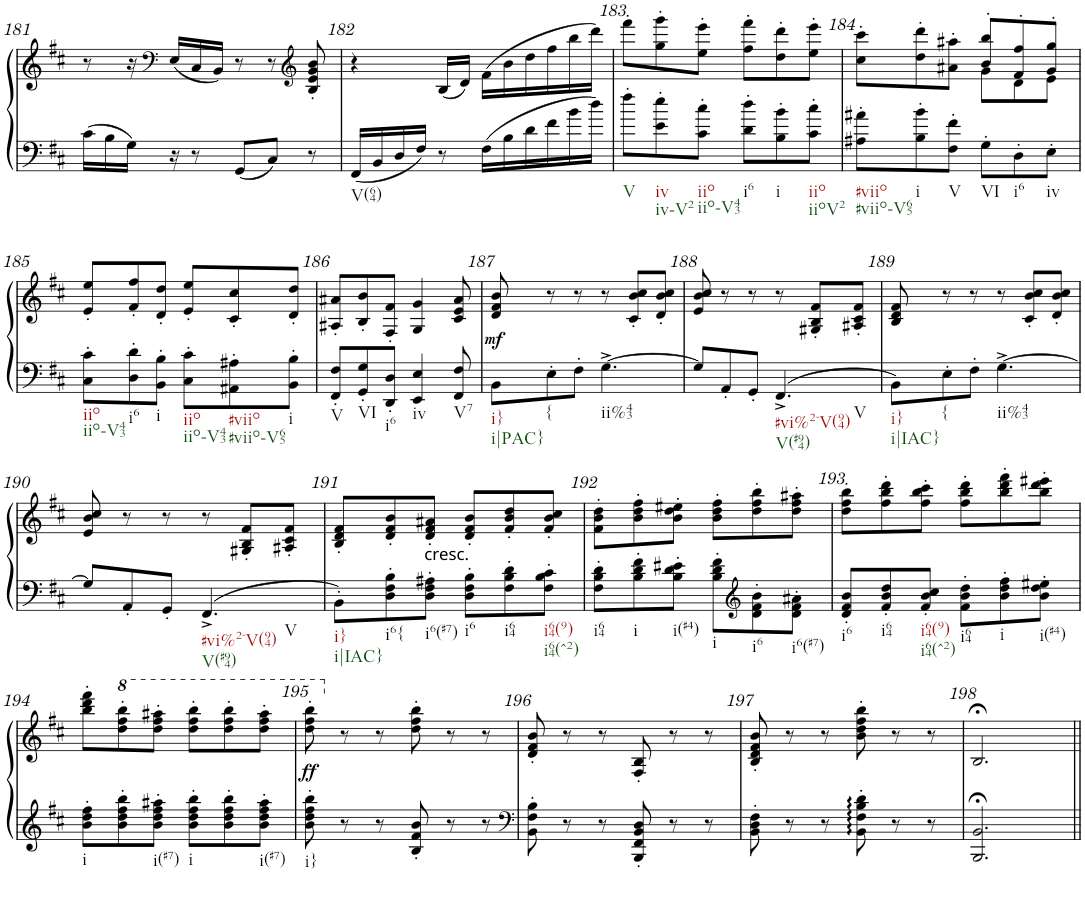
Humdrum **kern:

**kern	**kern	**dynam
*part1	*part1	*part1
*staff2	*staff1	*staff1/2
*I"Klavier	*	*
*I'Klav.	*	*
!!LO:PB:g=z
*clefF4	*clefG2	*
*k[f#c#]	*k[f#c#]	*
*D:	*D:	*
*M6/8	*M6/8	*
=181	=181	=181
16c#\LL	8r	.
16B\	.	.
16G\JJ	16r	.
*	*clefF4	*
16r	(16E/LL	.
8r	16C#/	.
.	16BB/JJ)	.
8GG/L	8r	.
8C#/J	8r	.
*	*clefG2	*
8r	8B/' 8e/' 8g/' 8b/'	.
=182	=182	=182
!LO:TX:b:t=V(64)	!	!
16FF#/LL	4r	.
16BB/	.	.
16D/	.	.
16F#/JJ	.	.
8r	(16B/LL	.
.	16d/JJ)	.
16F#\LL	(16f#\LL	.
16B\	16b\	.
16d\	16dd\	.
16f#\	16ff#\	.
16b\	16bb\	.
16dd\JJ	16ddd\JJ)	.
=183	=183	=183
!LO:TX:b:t=V	!	!
8ff#'\L	8fff#'\L	.
!LO:TX:b:t=iv	!	!
!LO:TX:b:t=iv-V2	!	!
8e\' 8ee\'	8gg\' 8ggg\'	.
!LO:TX:b:t=iio	!	!
!LO:TX:b:t=iio-V43	!	!
8c#\' 8cc#\'J	8ee\' 8eee\'J	.
!LO:TX:b:t=i6	!	!
8d\' 8dd\'L	8ff#\' 8fff#\'L	.
!LO:TX:b:t=i	!	!
8B\' 8b\'	8dd\' 8ddd\'	.
!LO:TX:b:t=iio	!	!
!LO:TX:b:t=iioV2	!	!
8c#\' 8cc#\'J	8ee\' 8eee\'J	.
=184	=184	=184
*	*^	*
!LO:TX:b:t=#viio	!	!	!
!LO:TX:b:t=#viio-V65	!	!	!
8A#X\' 8a#X\'L	8cc#\' 8ccc#\'L	4.ryy	.
!LO:TX:b:t=i	!	!	!
8B\' 8b\'	8dd\' 8ddd\'	.	.
!LO:TX:b:t=V	!	!	!
8F#\' 8f#\'J	8a#X\' 8aa#X\'J	.	.
!LO:TX:b:t=VI	!	!	!
8G'\L	8b/' 8bb/'L	8g\L	.
!LO:TX:b:t=i6	!	!	!
8D'\	8f#/' 8ff#/'	8d\	.
!LO:TX:b:t=iv	!	!	!
8E'\J	8g/' 8gg/'J	8e\J	.
!!LO:LB:g=z
=185	=185	=185	=185
!LO:TX:b:t=iio	!	!	!
!LO:TX:b:t=iio-V43	!	!	!
*	*v	*v	*
8C#\' 8c#\'L	8e/' 8ee/'L	.
!LO:TX:b:t=i6	!	!
8D\' 8d\'	8f#/' 8ff#/'	.
!LO:TX:b:t=i	!	!
8BB\' 8B\'J	8d/' 8dd/'J	.
!LO:TX:b:t=iio	!	!
!LO:TX:b:t=iio-V43	!	!
8C#\' 8c#\'L	8e/' 8ee/'L	.
!LO:TX:b:t=#viio	!	!
!LO:TX:b:t=#viio-V65	!	!
8AA#X\' 8A#X\'	8c#/' 8cc#/'	.
!LO:TX:b:t=i	!	!
8BB\' 8B\'J	8d/' 8dd/'J	.
=186	=186	=186
!LO:TX:b:t=V	!	!
8FF#/' 8F#/'L	8A#X/' 8a#X/'L	.
!LO:TX:b:t=VI	!	!
8GG/' 8G/'	8B/' 8b/'	.
!LO:TX:b:t=i6	!	!
8DD/' 8D/'J	8F#/' 8f#/'J	.
!LO:TX:b:t=iv	!	!
4EE/ 4E/	4G/ 4g/	.
!LO:TX:b:t=V7	!	!
8FF#/ 8F#/	8c#/ 8e/ 8a#/	.
=187	=187	=187
!LO:TX:b:t=i}	!	!
!LO:TX:b:t=i|PAC}	!	!
!	!	!LO:DY:b
8BB\L	8d/ 8f#/ 8b/	mf
!LO:TX:b:t={	!	!
8E'\	8r	.
8F#'\J	8r	.
!LO:TX:b:t=ii%43	!	!
[4.G^\	8r	.
.	8c#/' 8b/' 8cc#/'L	.
.	8d/' 8b/' 8cc#/'J	.
=188	=188	=188
8G/L]	8e/ 8b/ 8cc#/	.
8AA'/	8r	.
8GG'/J	8r	.
!LO:TX:b:t=#vi%2-V(94)	!	!
!LO:TX:b:t=V(#94)	!	!
!LO:TX:b:t=V	!	!
4.FF#^/	8r	.
.	8G#X/' 8B/' 8f#/'L	.
.	8A#X/' 8c#/' 8f#/'J	.
=189	=189	=189
!LO:TX:b:t=i}	!	!
!LO:TX:b:t=i|IAC}	!	!
8BB\L	8B/ 8d/ 8f#/	.
!LO:TX:b:t={	!	!
8E'\	8r	.
8F#'\J	8r	.
!LO:TX:b:t=ii%43	!	!
[4.G^\	8r	.
.	8c#/' 8b/' 8cc#/'L	.
.	8d/' 8b/' 8cc#/'J	.
!!LO:LB:g=z
=190	=190	=190
8G/L]	8e/ 8b/ 8cc#/	.
8AA'/	8r	.
8GG'/J	8r	.
!LO:TX:b:t=#vi%2-V(94)	!	!
!LO:TX:b:t=V(#94)	!	!
!LO:TX:b:t=V	!	!
4.FF#^/	8r	.
.	8G#X/' 8B/' 8f#/'L	.
.	8A#X/' 8c#/' 8f#/'J	.
=191	=191	=191
!LO:TX:b:t=i}	!	!
!LO:TX:b:t=i|IAC}	!	!
8BB'\L	8B/' 8d/' 8f#/'L	.
!LO:TX:b:t=i6{	!	!
8D\' 8F#\' 8B\'	8d/' 8f#/' 8b/'	.
!LO:TX:a:t=cresc.	!	!
!LO:TX:b:t=i6(#7)	!	!
8D\' 8F#\' 8A#X\'J	8d/' 8f#/' 8a#X/'J	.
!LO:TX:b:t=i6	!	!
8D\' 8F#\' 8B\'L	8d/' 8f#/' 8b/'L	.
!LO:TX:b:t=i64	!	!
8F#\' 8B\' 8d\'	8f#/' 8b/' 8dd/'	.
!LO:TX:b:t=i64(9)	!	!
!LO:TX:b:t=i64(^2)	!	!
8F#\' 8B\' 8c#\'J	8f#/' 8b/' 8cc#/'J	.
=192	=192	=192
!LO:TX:b:t=i64	!	!
8F#\' 8B\' 8d\'L	8f#\' 8b\' 8dd\'L	.
!LO:TX:b:t=i	!	!
8B\' 8d\' 8f#\'	8b\' 8dd\' 8ff#\'	.
!LO:TX:b:t=i(#4)	!	!
8B\' 8d\' 8e#X\'J	8b\' 8dd\' 8ee#X\'J	.
!LO:TX:b:t=i	!	!
8B\' 8d\' 8f#\'L	8b\' 8dd\' 8ff#\'L	.
*clefG2	*	*
!LO:TX:b:t=i6	!	!
8d\' 8f#\' 8b\'	8dd\' 8ff#\' 8bb\'	.
!LO:TX:b:t=i6(#7)	!	!
8d\' 8f#\' 8a#X\'J	8dd\' 8ff#\' 8aa#X\'J	.
=193	=193	=193
!LO:TX:b:t=i6	!	!
8d/' 8f#/' 8b/'L	8dd\' 8ff#\' 8bb\'L	.
!LO:TX:b:t=i64	!	!
8f#/' 8b/' 8dd/'	8ff#\' 8bb\' 8ddd\'	.
!LO:TX:b:t=i64(9)	!	!
!LO:TX:b:t=i64(^2)	!	!
8f#/' 8b/' 8cc#/'J	8ff#\' 8bb\' 8ccc#\'J	.
!LO:TX:b:t=i64	!	!
8f#\' 8b\' 8dd\'L	8ff#\' 8bb\' 8ddd\'L	.
!LO:TX:b:t=i	!	!
8b\' 8dd\' 8ff#\'	8bb\' 8ddd\' 8fff#\'	.
!LO:TX:b:t=i(#4)	!	!
8b\' 8dd\' 8ee#X\'J	8bb\' 8ddd\' 8eee#X\'J	.
!!LO:LB:g=z
=194	=194	=194
!LO:TX:b:t=i	!	!
8b\' 8dd\' 8ff#\'L	8bb\' 8ddd\' 8fff#\'L	.
8b\' 8dd\' 8ff#\' 8bb\'	8ddd\' 8fff#\' 8bbb\'	.
!LO:TX:b:t=i(#7)	!	!
8b\' 8dd\' 8ff#\' 8aa#X\'J	8ddd\' 8fff#\' 8aaa#X\'J	.
!LO:TX:b:t=i	!	!
8b\' 8dd\' 8ff#\' 8bb\'L	8ddd\' 8fff#\' 8bbb\'L	.
8b\' 8dd\' 8ff#\' 8bb\'	8ddd\' 8fff#\' 8bbb\'	.
!LO:TX:b:t=i(#7)	!	!
8b\' 8dd\' 8ff#\' 8aa#\'J	8ddd\' 8fff#\' 8aaa#\'J	.
=195	=195	=195
!LO:TX:b:t=i}	!	!
!	!	!LO:DY:b
8b\' 8dd\' 8ff#\' 8bb\'	8ddd\' 8fff#\' 8bbb\'	ff
8r	8r	.
8r	8r	.
8B/' 8f#/' 8b/'	8dd\' 8ff#\' 8bb\'	.
8r	8r	.
8r	8r	.
=196	=196	=196
*clefF4	*	*
8BB\' 8F#\' 8B\'	8d/' 8f#/' 8b/'	.
8r	8r	.
8r	8r	.
8BBB/' 8FF#/' 8BB/' 8D/'	8F#/' 8B/'	.
8r	8r	.
8r	8r	.
=197	=197	=197
8BB\' 8D\' 8F#\'	8B/' 8d/' 8f#/' 8b/'	.
8r	8r	.
8r	8r	.
8BB\:' 8F#\:' 8B\:' 8d\:'	8b\' 8dd\' 8ff#\' 8bb\'	.
8r	8r	.
8r	8r	.
=198	=198	=198
2.BBB/;< 2.BB/;<	2.B;</	.
=||	=||	=||
*-	*-	*-
